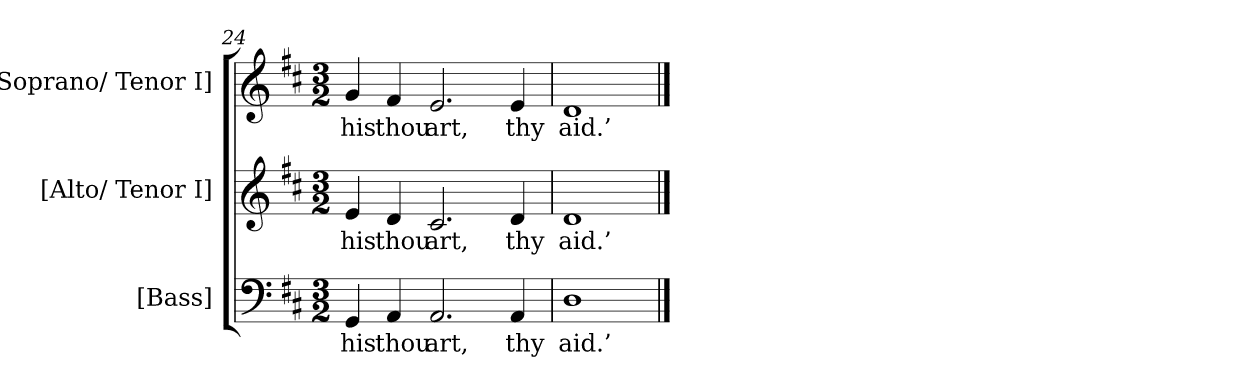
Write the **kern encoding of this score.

**kern	**text	**kern	**text	**kern	**text
*part3	*part3	*part2	*part2	*part1	*part1
*staff3	*staff3	*staff2	*staff2	*staff1	*staff1
*I"[Bass]	*	*I"[Alto/ Tenor I]	*	*I"[Soprano/ Tenor I]	*
*clefF4	*	*clefG2	*	*clefG2	*
*k[f#c#]	*	*k[f#c#]	*	*k[f#c#]	*
*D:	*	*D:	*	*D:	*
*M3/2	*	*M3/2	*	*M3/2	*
=24	=24	=24	=24	=24	=24
!	!LO:LY:b:color=#000000	!	!	!	!
!	!	!	!LO:LY:b:color=#000000	!	!
!	!	!	!	!	!LO:LY:b:color=#000000
4GGi/	his	4ei/	his	4gi/	his
!	!LO:LY:b:color=#000000	!	!	!	!
!	!	!	!LO:LY:b:color=#000000	!	!
!	!	!	!	!	!LO:LY:b:color=#000000
4AAi/	thou	4di/	thou	4f#i/	thou
!	!LO:LY:b:color=#000000	!	!	!	!
!	!	!	!LO:LY:b:color=#000000	!	!
!	!	!	!	!	!LO:LY:b:color=#000000
2.AAi/	art,	2.c#i/	art,	2.ei/	art,
!	!LO:LY:b:color=#000000	!	!	!	!
!	!	!	!LO:LY:b:color=#000000	!	!
!	!	!	!	!	!LO:LY:b:color=#000000
4AAi/	thy	4di/	thy	4ei/	thy
=25	=25	=25	=25	=25	=25
!	!LO:LY:b:color=#000000	!	!	!	!
!	!	!	!LO:LY:b:color=#000000	!	!
!	!	!	!	!	!LO:LY:b:color=#000000
1Di	aid.’	1di	aid.’	1di	aid.’
==	==	==	==	==	==
*-	*-	*-	*-	*-	*-
